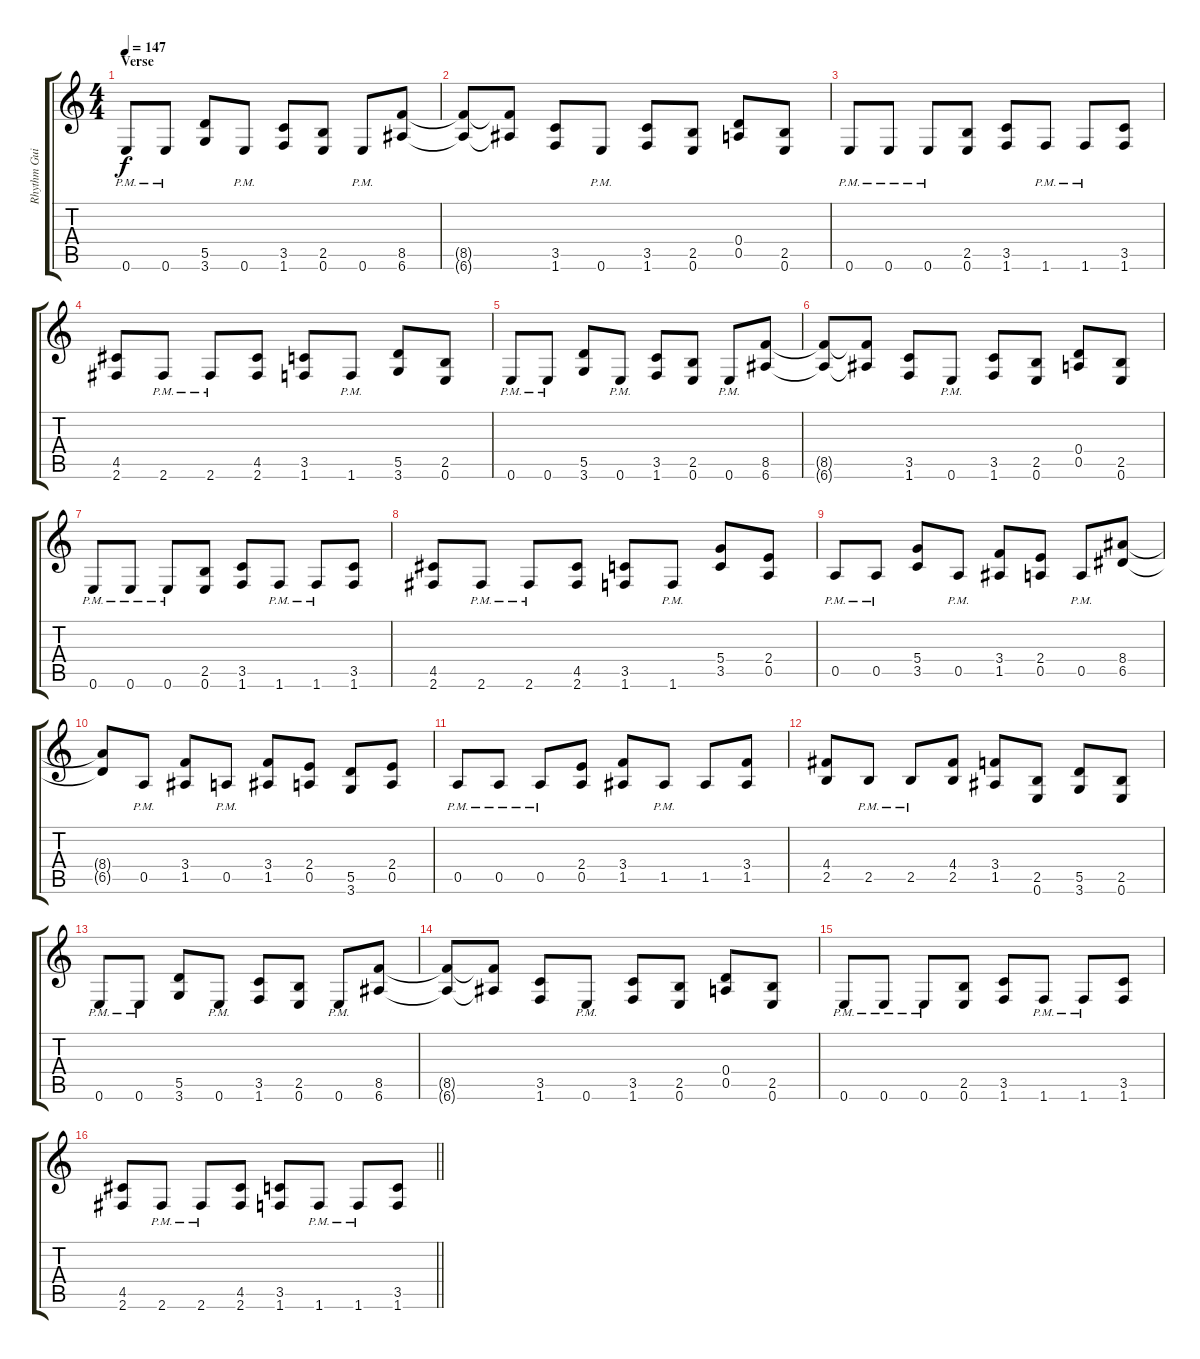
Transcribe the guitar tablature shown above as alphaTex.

\track ("Rhythm Guitar 2 (Broderick)" "Rhythm Gui") {instrument distortionguitar}
\staff {score tabs}
\tuning (E4 B3 G3 D3 A2 E2) {hide}
\ts (4 4)
\section ("" "Verse")
\tempo 147
\clef g2
\ks c
0.6{pm}.8{dy f} 0.6{pm}.8 (5.5 3.6).8 0.6{pm}.8 (3.5 1.6).8 (2.5 0.6).8 0.6{pm}.8 (8.5 6.6).8 |
(8.5{t} 6.6{t}).8 (8.5{t} 6.6{t}).8 (3.5 1.6).8 0.6{pm}.8 (3.5 1.6).8 (2.5 0.6).8 (0.4 0.5).8 (2.5 0.6).8 |
0.6{pm}.8 0.6{pm}.8 0.6{pm}.8 (2.5 0.6).8 (3.5 1.6).8 1.6{pm}.8 1.6{pm}.8 (3.5 1.6).8 |
(4.5 2.6).8 2.6{pm}.8 2.6{pm}.8 (4.5 2.6).8 (3.5 1.6).8 1.6{pm}.8 (5.5 3.6).8 (2.5 0.6).8 |
0.6{pm}.8 0.6{pm}.8 (5.5 3.6).8 0.6{pm}.8 (3.5 1.6).8 (2.5 0.6).8 0.6{pm}.8 (8.5 6.6).8 |
(8.5{t} 6.6{t}).8 (8.5{t} 6.6{t}).8 (3.5 1.6).8 0.6{pm}.8 (3.5 1.6).8 (2.5 0.6).8 (0.4 0.5).8 (2.5 0.6).8 |
0.6{pm}.8 0.6{pm}.8 0.6{pm}.8 (2.5 0.6).8 (3.5 1.6).8 1.6{pm}.8 1.6{pm}.8 (3.5 1.6).8 |
(4.5 2.6).8 2.6{pm}.8 2.6{pm}.8 (4.5 2.6).8 (3.5 1.6).8 1.6{pm}.8 (5.4 3.5).8 (2.4 0.5).8 |
0.5{pm}.8 0.5{pm}.8 (5.4 3.5).8 0.5{pm}.8 (3.4 1.5).8 (2.4 0.5).8 0.5{pm}.8 (8.4 6.5).8 |
(8.4{t} 6.5{t}).8 0.5{pm}.8 (3.4 1.5).8 0.5{pm}.8 (3.4 1.5).8 (2.4 0.5).8 (5.5 3.6).8 (2.4 0.5).8 |
0.5{pm}.8 0.5{pm}.8 0.5{pm}.8 (2.4 0.5).8 (3.4 1.5).8 1.5{pm}.8 1.5.8 (3.4 1.5).8 |
(4.4 2.5).8 2.5{pm}.8 2.5{pm}.8 (4.4 2.5).8 (3.4 1.5).8 (2.5 0.6).8 (5.5 3.6).8 (2.5 0.6).8 |
0.6{pm}.8 0.6{pm}.8 (5.5 3.6).8 0.6{pm}.8 (3.5 1.6).8 (2.5 0.6).8 0.6{pm}.8 (8.5 6.6).8 |
(8.5{t} 6.6{t}).8 (8.5{t} 6.6{t}).8 (3.5 1.6).8 0.6{pm}.8 (3.5 1.6).8 (2.5 0.6).8 (0.4 0.5).8 (2.5 0.6).8 |
0.6{pm}.8 0.6{pm}.8 0.6{pm}.8 (2.5 0.6).8 (3.5 1.6).8 1.6{pm}.8 1.6{pm}.8 (3.5 1.6).8 |
\barLineRight lightlight
(4.5 2.6).8 2.6{pm}.8 2.6{pm}.8 (4.5 2.6).8 (3.5 1.6).8 1.6{pm}.8 1.6{pm}.8 (3.5 1.6).8
